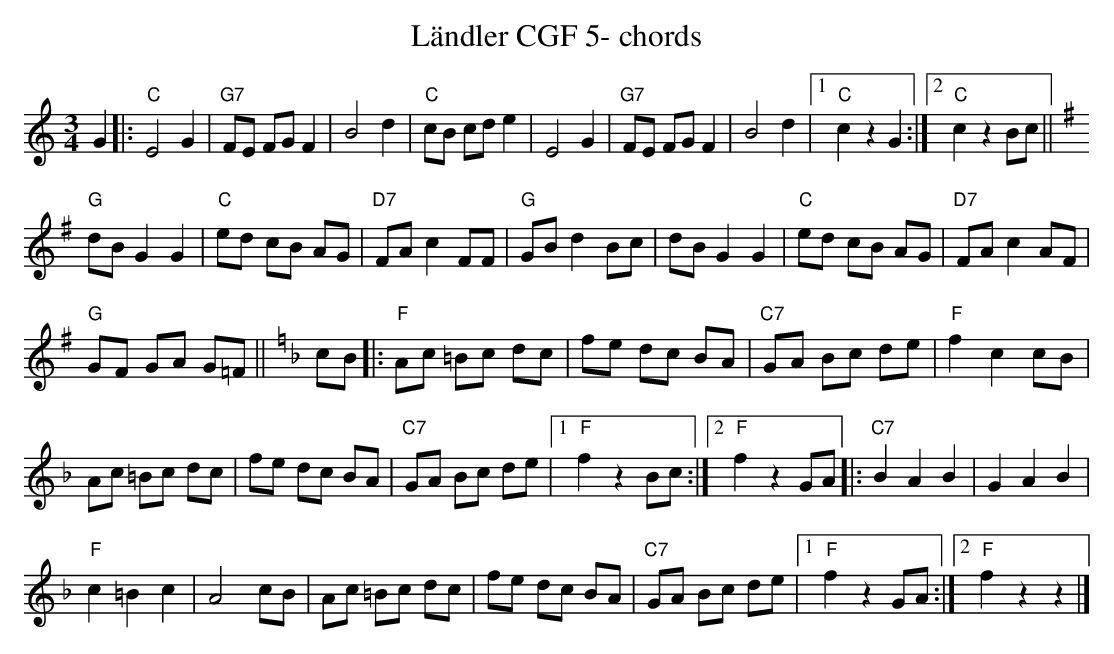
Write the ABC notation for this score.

X:1
T:Ländler CGF 5- chords
M:3/4
L:1/8
K:Cmaj%%MIDI gchordon
G2 |: "C"E4G2 | "G7"FE FG F2 | B4d2 | "C"cB cd e2 | E4G2 | "G7"FE FG F2 | B4d2 |1 "C"c2z2G2 :|2 "C"c2z2Bc || [K:Gmaj]
"G"dB G2G2 | "C"ed cB AG | "D7"FA c2 FF | "G"GB d2 Bc | dB G2G2 | "C"ed cB AG | "D7"FA c2 AF |
"G"GF GA G=F || [K:Fmaj] cB |:"F"Ac =Bc dc | fe dc BA | "C7"GA Bc de | "F"f2c2 cB |
Ac =Bc dc | fe dc BA | "C7"GA Bc de |1 "F"f2 z2 Bc :|2 "F"f2 z2 GA |: "C7"B2A2B2 | G2A2B2 |
"F"c2=B2c2 | A4 cB | Ac =Bc dc | fe dc BA | "C7"GA Bc de |1 "F"f2 z2 GA :|2 "F"f2z2z2 |]
